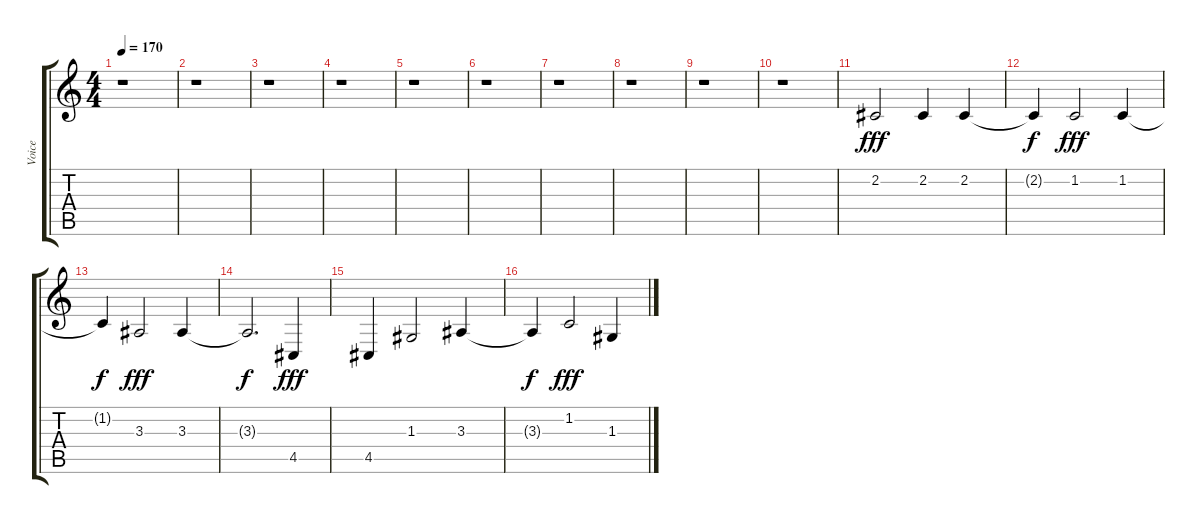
\track ("Voice" "Voice") {instrument pad6metallic}
\staff {score tabs}
\tuning (E4 B3 G3 D3 A2 D2) {hide}
\ts (4 4)
\tempo 170
\clef g2
\ks c
r.1{dy fff} |
r.1 |
r.1 |
r.1 |
r.1 |
r.1 |
r.1 |
r.1 |
r.1 |
r.1 |
2.2.2 2.2.4 2.2.4 |
2.2{t}.4{dy f} 1.2.2{dy fff} 1.2.4 |
1.2{t}.4{dy f} 3.3.2{dy fff} 3.3.4 |
3.3{t}.2{d dy f} 4.5.4{dy fff} |
4.5.4 1.3.2 3.3.4 |
3.3{t}.4{dy f} 1.2.2{dy fff} 1.3.4
